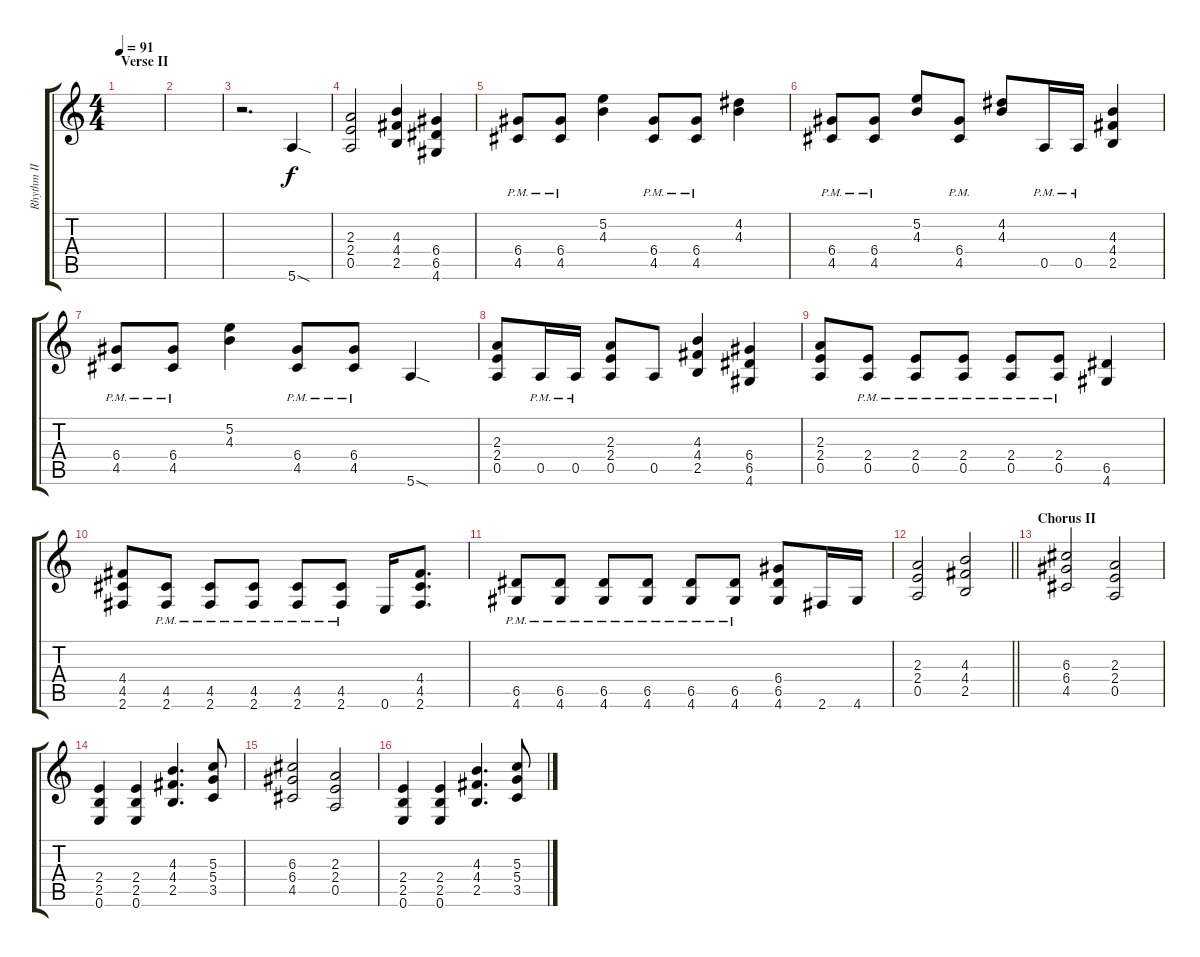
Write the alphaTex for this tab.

\track ("Rhythm II" "Rhythm II") {instrument distortionguitar}
\staff {score tabs}
\tuning (E4 B3 G3 D3 A2 E2) {hide}
\ts (4 4)
\section ("" "Verse II")
\tempo 91
\clef g2
\ks c
|
|
r.2{d volume 9} 5.6{sod}.4 |
(2.3 2.4 0.5).2 (4.3 4.4 2.5).4 (6.4 6.5 4.6).4 |
(6.4{pm} 4.5{pm}).8 (6.4{pm} 4.5{pm}).8 (5.2 4.3).4 (6.4{pm} 4.5{pm}).8 (6.4{pm} 4.5{pm}).8 (4.2 4.3).4 |
(6.4{pm} 4.5{pm}).8 (6.4{pm} 4.5{pm}).8 (5.2 4.3).8 (6.4{pm} 4.5{pm}).8 (4.2 4.3).8 0.5{pm}.16 0.5{pm}.16 (4.3 4.4 2.5).4 |
(6.4{pm} 4.5{pm}).8 (6.4{pm} 4.5{pm}).8 (5.2 4.3).4 (6.4{pm} 4.5{pm}).8 (6.4{pm} 4.5{pm}).8 5.6{sod}.4 |
(2.3 2.4 0.5).8 0.5{pm}.16 0.5{pm}.16 (2.3 2.4 0.5).8 0.5.8 (4.3 4.4 2.5).4 (6.4 6.5 4.6).4 |
(2.3 2.4 0.5).8 (2.4{pm} 0.5{pm}).8 (2.4{pm} 0.5{pm}).8 (2.4{pm} 0.5{pm}).8 (2.4{pm} 0.5{pm}).8 (2.4{pm} 0.5{pm}).8 (6.5 4.6).4 |
(4.4 4.5 2.6).8 (4.5{pm} 2.6{pm}).8 (4.5{pm} 2.6{pm}).8 (4.5{pm} 2.6{pm}).8 (4.5{pm} 2.6{pm}).8 (4.5{pm} 2.6{pm}).8 0.6.16 (4.4 4.5 2.6).8{d} |
(6.5{pm} 4.6{pm}).8 (6.5{pm} 4.6{pm}).8 (6.5{pm} 4.6{pm}).8 (6.5{pm} 4.6{pm}).8 (6.5{pm} 4.6{pm}).8 (6.5{pm} 4.6{pm}).8 (6.4 6.5 4.6).8 2.6.16 4.6.16 |
\barLineRight lightlight
(2.3 2.4 0.5).2 (4.3 4.4 2.5).2 |
\section ("" "Chorus II")
(6.3 6.4 4.5).2 (2.3 2.4 0.5).2 |
(2.4 2.5 0.6).4 (2.4 2.5 0.6).4 (4.3 4.4 2.5).4{d} (5.3 5.4 3.5).8 |
(6.3 6.4 4.5).2 (2.3 2.4 0.5).2 |
(2.4 2.5 0.6).4 (2.4 2.5 0.6).4 (4.3 4.4 2.5).4{d} (5.3 5.4 3.5).8
